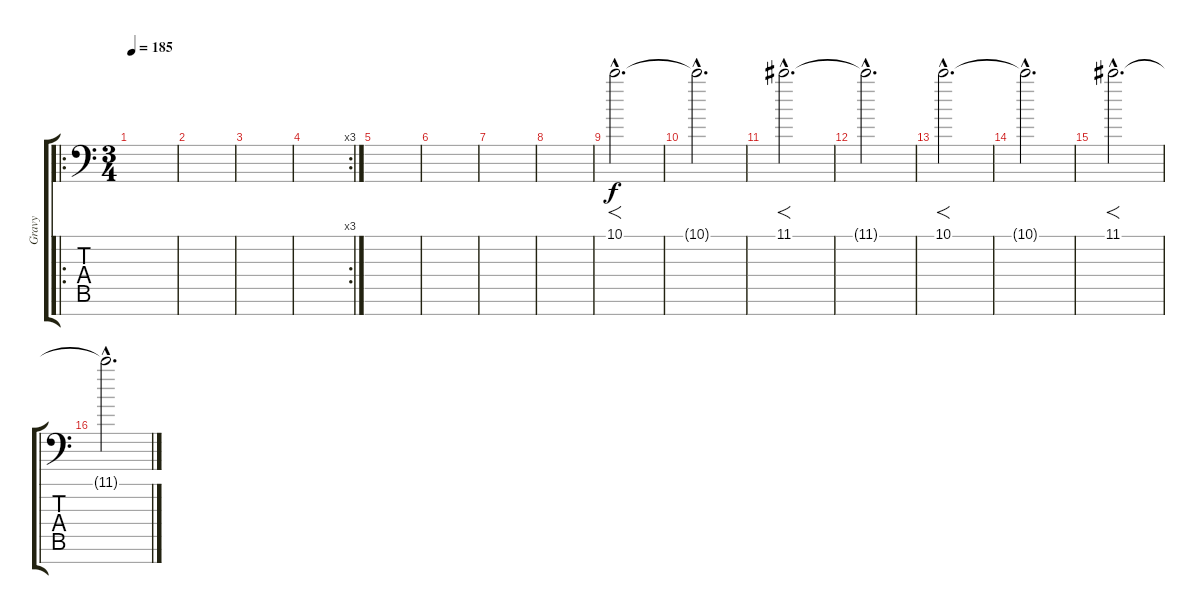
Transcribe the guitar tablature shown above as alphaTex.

\track ("Gravy" "Gravy") {instrument distortionguitar}
\staff {score tabs}
\tuning (D4 A3 F3 C3 G2 D2 A1) {hide}
\ro
\ts (3 4)
\tempo 185
\clef f4
\ks c
|
|
|
\rc 3
|
|
|
|
|
10.1{hac}.2{f d} |
10.1{hac t}.2{d} |
11.1{hac}.2{f d} |
11.1{hac t}.2{d} |
10.1{hac}.2{f d} |
10.1{hac t}.2{d} |
11.1{hac}.2{f d} |
11.1{hac t}.2{d}
